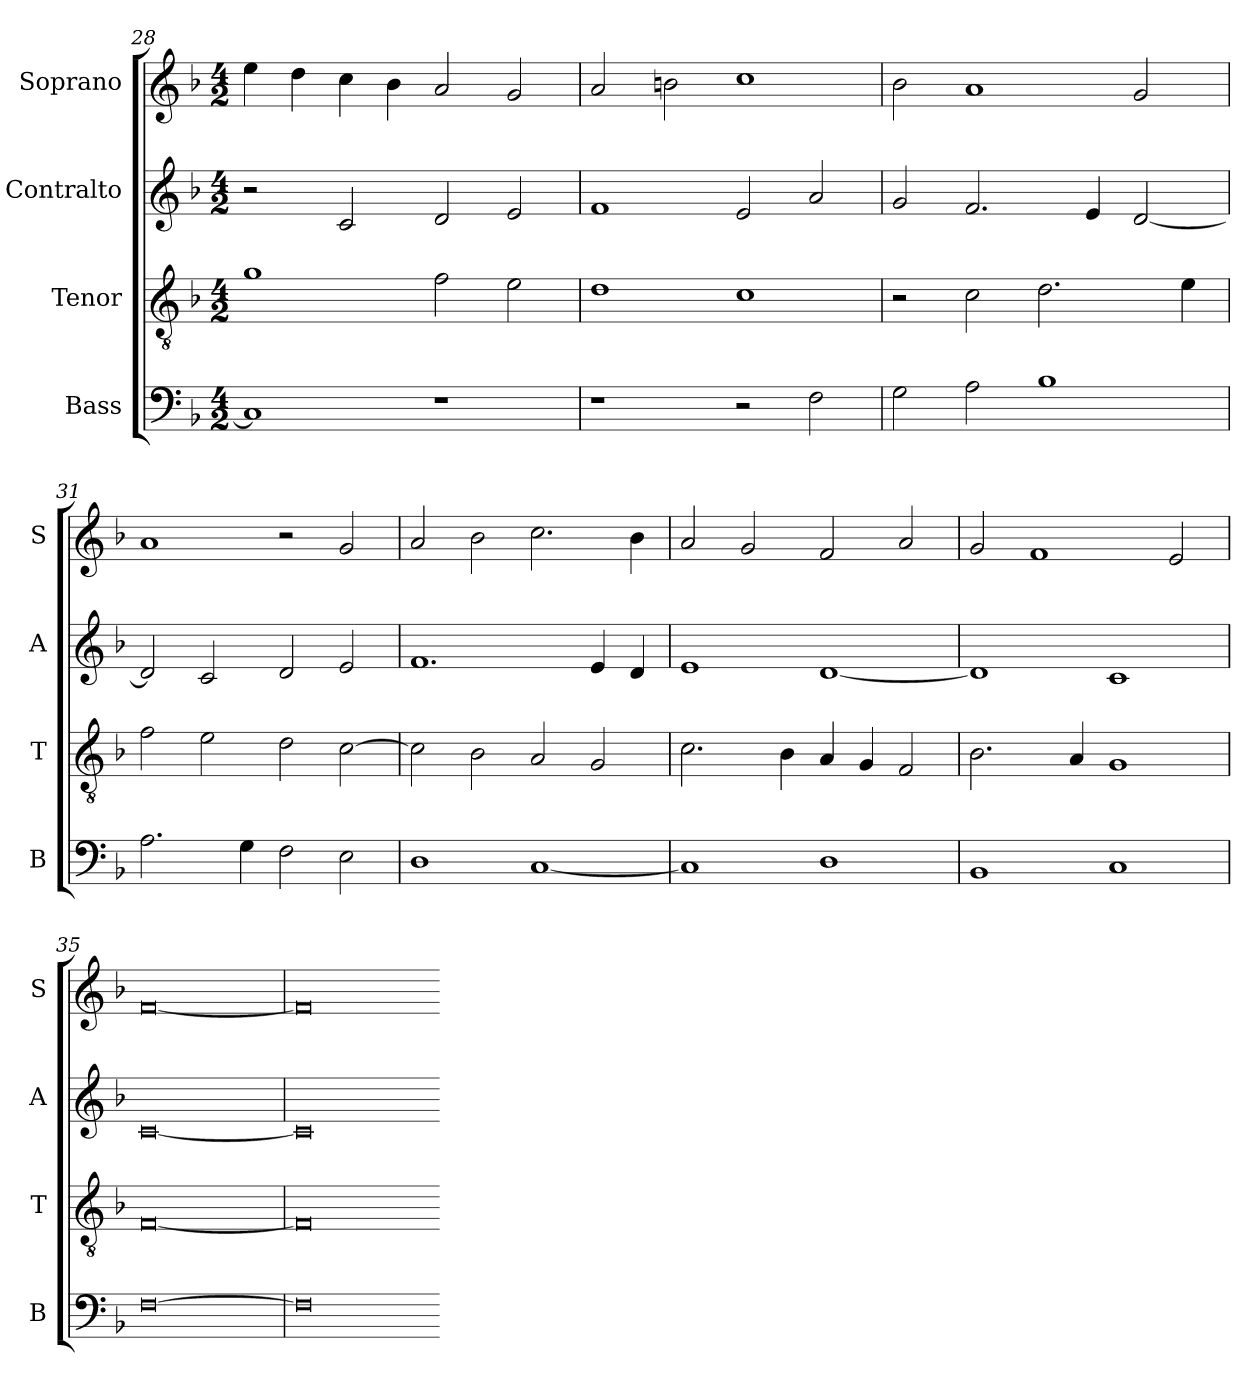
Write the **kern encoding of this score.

**kern	**kern	**kern	**kern
*part4	*part3	*part2	*part1
*staff4	*staff3	*staff2	*staff1
*I"Bass	*I"Tenor	*I"Contralto	*I"Soprano
*I'B	*I'T	*I'A	*I'S
*clefF4	*clefGv2	*clefG2	*clefG2
*k[b-]	*k[b-]	*k[b-]	*k[b-]
*M4/2	*M4/2	*M4/2	*M4/2
=28	=28	=28	=28
1C]	1g	2r	4ee
.	.	.	4dd
.	.	2c	4cc
.	.	.	4b-
1r	2f	2d	2a
.	2e	2e	2g
=29	=29	=29	=29
1r	1d	1f	2a
.	.	.	2bn
2r	1c	2e	1cc
2F	.	2a	.
=30	=30	=30	=30
2G	2r	2g	2b-
2A	2c	2.f	1a
1B-	2.d	.	.
.	.	4e	.
.	.	[2d	2g
.	4e	.	.
=31	=31	=31	=31
2.A	2f	2d]	1a
.	2e	2c	.
4G	.	.	.
2F	2d	2d	2r
2E	[2c	2e	2g
=32	=32	=32	=32
1D	2c]	1.f	2a
.	2B-	.	2b-
[1C	2A	.	2.cc
.	2G	4e	.
.	.	4d	4b-
=33	=33	=33	=33
1C]	2.c	1e	2a
.	.	.	2g
.	4B-	.	.
1D	4A	[1d	2f
.	4G	.	.
.	2F	.	2a
=34	=34	=34	=34
1BB-	2.B-	1d]	2g
.	.	.	1f
.	4A	.	.
1C	1G	1c	.
.	.	.	2e
=35	=35	=35	=35
[0F	[0F	[0c	[0f
=36	=36	=36	=36
0F]	0F]	0c]	0f]
=-	=-	=-	=-
*-	*-	*-	*-
